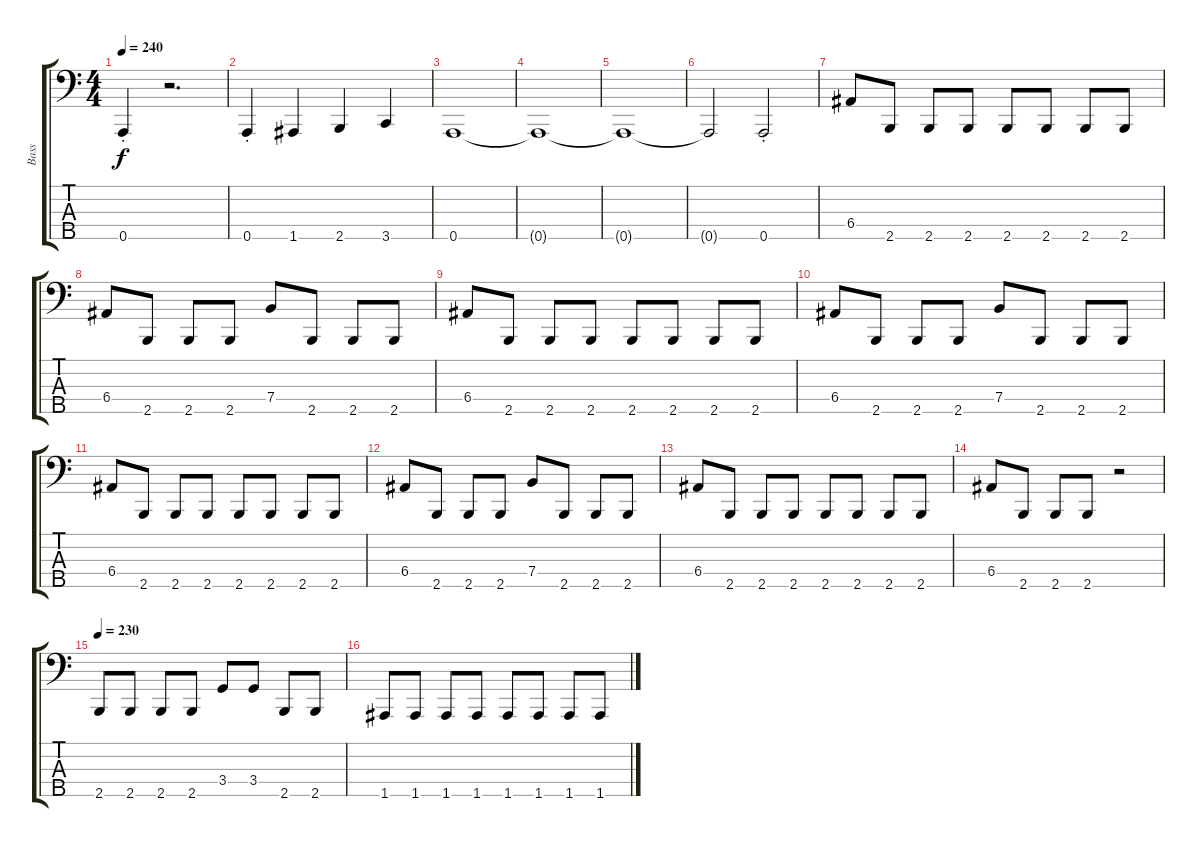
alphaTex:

\track ("Bass" "Bass") {instrument electricbasspick}
\staff {score tabs}
\tuning (G2 D2 A1 E1 A0) {hide}
\ts (4 4)
\tempo 240
\clef f4
\ks c
0.5{st}.4{dy f} r.2{d} |
0.5{st}.4 1.5.4 2.5.4 3.5.4 |
0.5.1 |
0.5{t}.1 |
0.5{t}.1 |
0.5{t}.2 0.5{st}.2 |
6.4.8 2.5.8 2.5.8 2.5.8 2.5.8 2.5.8 2.5.8 2.5.8 |
6.4.8 2.5.8 2.5.8 2.5.8 7.4.8 2.5.8 2.5.8 2.5.8 |
6.4.8 2.5.8 2.5.8 2.5.8 2.5.8 2.5.8 2.5.8 2.5.8 |
6.4.8 2.5.8 2.5.8 2.5.8 7.4.8 2.5.8 2.5.8 2.5.8 |
6.4.8 2.5.8 2.5.8 2.5.8 2.5.8 2.5.8 2.5.8 2.5.8 |
6.4.8 2.5.8 2.5.8 2.5.8 7.4.8 2.5.8 2.5.8 2.5.8 |
6.4.8 2.5.8 2.5.8 2.5.8 2.5.8 2.5.8 2.5.8 2.5.8 |
6.4.8 2.5.8 2.5.8 2.5.8 r.2 |
\tempo 230
2.5.8 2.5.8 2.5.8 2.5.8 3.4.8 3.4.8 2.5.8 2.5.8 |
1.5.8 1.5.8 1.5.8 1.5.8 1.5.8 1.5.8 1.5.8 1.5.8
